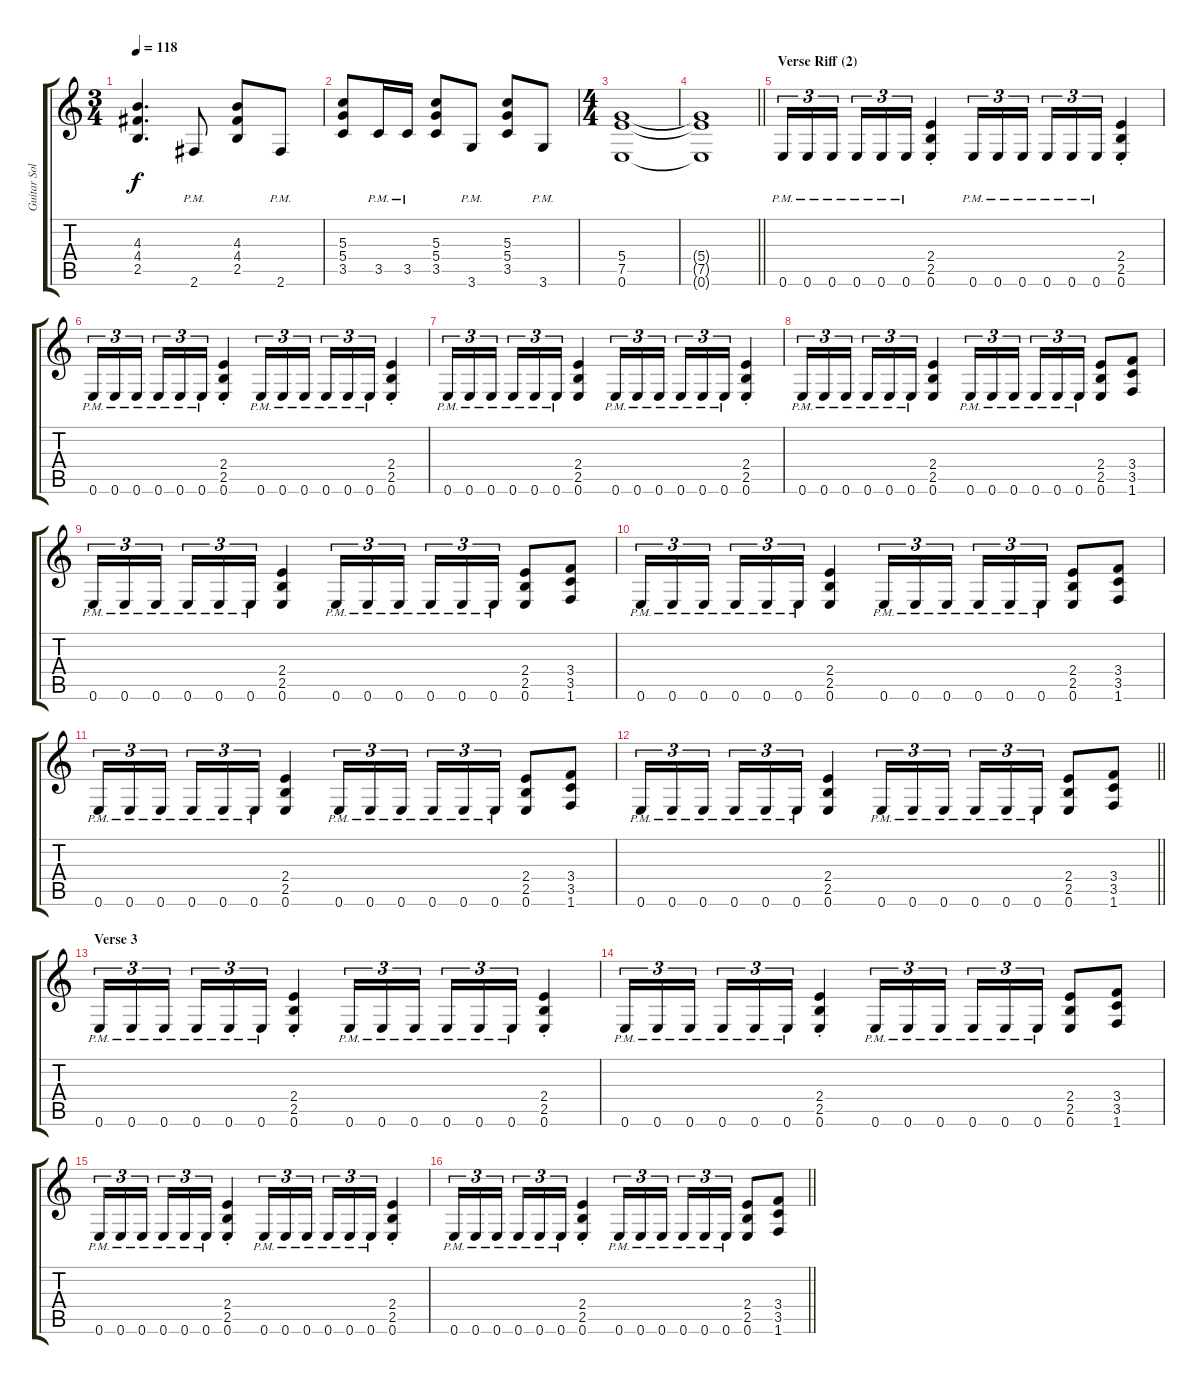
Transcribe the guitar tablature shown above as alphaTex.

\track ("Guitar Solo" "Guitar Sol") {instrument electricguitarclean}
\staff {score tabs}
\tuning (E4 B3 G3 D3 A2 E2) {hide}
\ts (3 4)
\tempo 118
\clef g2
\ks c
(4.3 4.4 2.5).4{d dy f} 2.6{pm}.8 (4.3 4.4 2.5).8 2.6{pm}.8 |
(5.3 5.4 3.5).8 3.5{pm}.16 3.5{pm}.16 (5.3 5.4 3.5).8 3.6{pm}.8 (5.3 5.4 3.5).8 3.6{pm}.8 |
\ts (4 4)
(5.4 7.5 0.6).1 |
\barLineRight lightlight
(5.4{t} 7.5{t} 0.6{t}).1 |
\section ("" "Verse Riff (2)")
0.6{pm}.16{tu (3 2) volume 13} 0.6{pm}.16{tu (3 2)} 0.6{pm}.16{tu (3 2) beam splitsecondary} 0.6{pm}.16{tu (3 2)} 0.6{pm}.16{tu (3 2)} 0.6{pm}.16{tu (3 2)} (2.4{st} 2.5{st} 0.6{st}).4 0.6{pm}.16{tu (3 2)} 0.6{pm}.16{tu (3 2)} 0.6{pm}.16{tu (3 2) beam splitsecondary} 0.6{pm}.16{tu (3 2)} 0.6{pm}.16{tu (3 2)} 0.6{pm}.16{tu (3 2)} (2.4{st} 2.5{st} 0.6{st}).4 |
0.6{pm}.16{tu (3 2)} 0.6{pm}.16{tu (3 2)} 0.6{pm}.16{tu (3 2) beam splitsecondary} 0.6{pm}.16{tu (3 2)} 0.6{pm}.16{tu (3 2)} 0.6{pm}.16{tu (3 2)} (2.4{st} 2.5{st} 0.6{st}).4 0.6{pm}.16{tu (3 2)} 0.6{pm}.16{tu (3 2)} 0.6{pm}.16{tu (3 2) beam splitsecondary} 0.6{pm}.16{tu (3 2)} 0.6{pm}.16{tu (3 2)} 0.6{pm}.16{tu (3 2)} (2.4{st} 2.5{st} 0.6{st}).4 |
0.6{pm}.16{tu (3 2)} 0.6{pm}.16{tu (3 2)} 0.6{pm}.16{tu (3 2) beam splitsecondary} 0.6{pm}.16{tu (3 2)} 0.6{pm}.16{tu (3 2)} 0.6{pm}.16{tu (3 2)} (2.4 2.5 0.6).4 0.6{pm}.16{tu (3 2)} 0.6{pm}.16{tu (3 2)} 0.6{pm}.16{tu (3 2) beam splitsecondary} 0.6{pm}.16{tu (3 2)} 0.6{pm}.16{tu (3 2)} 0.6{pm}.16{tu (3 2)} (2.4{st} 2.5{st} 0.6{st}).4 |
0.6{pm}.16{tu (3 2)} 0.6{pm}.16{tu (3 2)} 0.6{pm}.16{tu (3 2) beam splitsecondary} 0.6{pm}.16{tu (3 2)} 0.6{pm}.16{tu (3 2)} 0.6{pm}.16{tu (3 2)} (2.4 2.5 0.6).4 0.6{pm}.16{tu (3 2)} 0.6{pm}.16{tu (3 2)} 0.6{pm}.16{tu (3 2) beam splitsecondary} 0.6{pm}.16{tu (3 2)} 0.6{pm}.16{tu (3 2)} 0.6{pm}.16{tu (3 2)} (2.4 2.5 0.6).8 (3.4 3.5 1.6).8 |
0.6{pm}.16{tu (3 2)} 0.6{pm}.16{tu (3 2)} 0.6{pm}.16{tu (3 2) beam splitsecondary} 0.6{pm}.16{tu (3 2)} 0.6{pm}.16{tu (3 2)} 0.6{pm}.16{tu (3 2)} (2.4 2.5 0.6).4 0.6{pm}.16{tu (3 2)} 0.6{pm}.16{tu (3 2)} 0.6{pm}.16{tu (3 2) beam splitsecondary} 0.6{pm}.16{tu (3 2)} 0.6{pm}.16{tu (3 2)} 0.6{pm}.16{tu (3 2)} (2.4 2.5 0.6).8 (3.4 3.5 1.6).8 |
0.6{pm}.16{tu (3 2)} 0.6{pm}.16{tu (3 2)} 0.6{pm}.16{tu (3 2) beam splitsecondary} 0.6{pm}.16{tu (3 2)} 0.6{pm}.16{tu (3 2)} 0.6{pm}.16{tu (3 2)} (2.4 2.5 0.6).4 0.6{pm}.16{tu (3 2)} 0.6{pm}.16{tu (3 2)} 0.6{pm}.16{tu (3 2) beam splitsecondary} 0.6{pm}.16{tu (3 2)} 0.6{pm}.16{tu (3 2)} 0.6{pm}.16{tu (3 2)} (2.4 2.5 0.6).8 (3.4 3.5 1.6).8 |
0.6{pm}.16{tu (3 2)} 0.6{pm}.16{tu (3 2)} 0.6{pm}.16{tu (3 2) beam splitsecondary} 0.6{pm}.16{tu (3 2)} 0.6{pm}.16{tu (3 2)} 0.6{pm}.16{tu (3 2)} (2.4 2.5 0.6).4 0.6{pm}.16{tu (3 2)} 0.6{pm}.16{tu (3 2)} 0.6{pm}.16{tu (3 2) beam splitsecondary} 0.6{pm}.16{tu (3 2)} 0.6{pm}.16{tu (3 2)} 0.6{pm}.16{tu (3 2)} (2.4 2.5 0.6).8 (3.4 3.5 1.6).8 |
\barLineRight lightlight
0.6{pm}.16{tu (3 2)} 0.6{pm}.16{tu (3 2)} 0.6{pm}.16{tu (3 2) beam splitsecondary} 0.6{pm}.16{tu (3 2)} 0.6{pm}.16{tu (3 2)} 0.6{pm}.16{tu (3 2)} (2.4 2.5 0.6).4 0.6{pm}.16{tu (3 2)} 0.6{pm}.16{tu (3 2)} 0.6{pm}.16{tu (3 2) beam splitsecondary} 0.6{pm}.16{tu (3 2)} 0.6{pm}.16{tu (3 2)} 0.6{pm}.16{tu (3 2)} (2.4 2.5 0.6).8 (3.4 3.5 1.6).8 |
\section ("" "Verse 3")
0.6{pm}.16{tu (3 2)} 0.6{pm}.16{tu (3 2)} 0.6{pm}.16{tu (3 2) beam splitsecondary} 0.6{pm}.16{tu (3 2)} 0.6{pm}.16{tu (3 2)} 0.6{pm}.16{tu (3 2)} (2.4{st} 2.5{st} 0.6{st}).4 0.6{pm}.16{tu (3 2)} 0.6{pm}.16{tu (3 2)} 0.6{pm}.16{tu (3 2) beam splitsecondary} 0.6{pm}.16{tu (3 2)} 0.6{pm}.16{tu (3 2)} 0.6{pm}.16{tu (3 2)} (2.4{st} 2.5{st} 0.6{st}).4 |
0.6{pm}.16{tu (3 2)} 0.6{pm}.16{tu (3 2)} 0.6{pm}.16{tu (3 2) beam splitsecondary} 0.6{pm}.16{tu (3 2)} 0.6{pm}.16{tu (3 2)} 0.6{pm}.16{tu (3 2)} (2.4{st} 2.5{st} 0.6{st}).4 0.6{pm}.16{tu (3 2)} 0.6{pm}.16{tu (3 2)} 0.6{pm}.16{tu (3 2) beam splitsecondary} 0.6{pm}.16{tu (3 2)} 0.6{pm}.16{tu (3 2)} 0.6{pm}.16{tu (3 2)} (2.4 2.5 0.6).8 (3.4 3.5 1.6).8 |
0.6{pm}.16{tu (3 2)} 0.6{pm}.16{tu (3 2)} 0.6{pm}.16{tu (3 2) beam splitsecondary} 0.6{pm}.16{tu (3 2)} 0.6{pm}.16{tu (3 2)} 0.6{pm}.16{tu (3 2)} (2.4{st} 2.5{st} 0.6{st}).4 0.6{pm}.16{tu (3 2)} 0.6{pm}.16{tu (3 2)} 0.6{pm}.16{tu (3 2) beam splitsecondary} 0.6{pm}.16{tu (3 2)} 0.6{pm}.16{tu (3 2)} 0.6{pm}.16{tu (3 2)} (2.4{st} 2.5{st} 0.6{st}).4 |
\barLineRight lightlight
0.6{pm}.16{tu (3 2)} 0.6{pm}.16{tu (3 2)} 0.6{pm}.16{tu (3 2) beam splitsecondary} 0.6{pm}.16{tu (3 2)} 0.6{pm}.16{tu (3 2)} 0.6{pm}.16{tu (3 2)} (2.4{st} 2.5{st} 0.6{st}).4 0.6{pm}.16{tu (3 2)} 0.6{pm}.16{tu (3 2)} 0.6{pm}.16{tu (3 2) beam splitsecondary} 0.6{pm}.16{tu (3 2)} 0.6{pm}.16{tu (3 2)} 0.6{pm}.16{tu (3 2)} (2.4 2.5 0.6).8 (3.4 3.5 1.6).8
